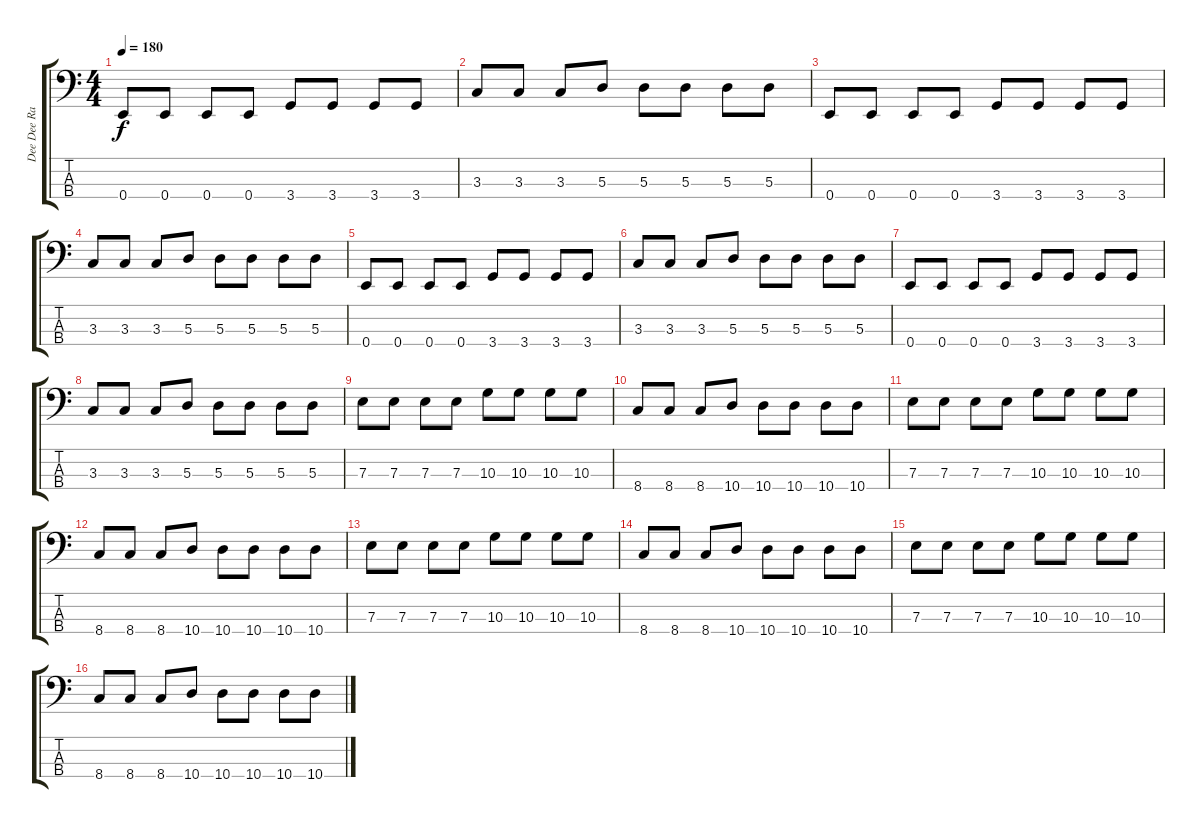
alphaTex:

\track ("Dee Dee Ramone" "Dee Dee Ra") {instrument electricbasspick}
\staff {score tabs}
\tuning (G2 D2 A1 E1) {hide}
\ts (4 4)
\tempo 180
\clef f4
\ks c
0.4.8{dy f} 0.4.8 0.4.8 0.4.8 3.4.8 3.4.8 3.4.8 3.4.8 |
3.3.8 3.3.8 3.3.8 5.3.8 5.3.8 5.3.8 5.3.8 5.3.8 |
0.4.8 0.4.8 0.4.8 0.4.8 3.4.8 3.4.8 3.4.8 3.4.8 |
3.3.8 3.3.8 3.3.8 5.3.8 5.3.8 5.3.8 5.3.8 5.3.8 |
0.4.8 0.4.8 0.4.8 0.4.8 3.4.8 3.4.8 3.4.8 3.4.8 |
3.3.8 3.3.8 3.3.8 5.3.8 5.3.8 5.3.8 5.3.8 5.3.8 |
0.4.8 0.4.8 0.4.8 0.4.8 3.4.8 3.4.8 3.4.8 3.4.8 |
3.3.8 3.3.8 3.3.8 5.3.8 5.3.8 5.3.8 5.3.8 5.3.8 |
7.3.8 7.3.8 7.3.8 7.3.8 10.3.8 10.3.8 10.3.8 10.3.8 |
8.4.8 8.4.8 8.4.8 10.4.8 10.4.8 10.4.8 10.4.8 10.4.8 |
7.3.8 7.3.8 7.3.8 7.3.8 10.3.8 10.3.8 10.3.8 10.3.8 |
8.4.8 8.4.8 8.4.8 10.4.8 10.4.8 10.4.8 10.4.8 10.4.8 |
7.3.8 7.3.8 7.3.8 7.3.8 10.3.8 10.3.8 10.3.8 10.3.8 |
8.4.8 8.4.8 8.4.8 10.4.8 10.4.8 10.4.8 10.4.8 10.4.8 |
7.3.8 7.3.8 7.3.8 7.3.8 10.3.8 10.3.8 10.3.8 10.3.8 |
8.4.8 8.4.8 8.4.8 10.4.8 10.4.8 10.4.8 10.4.8 10.4.8
